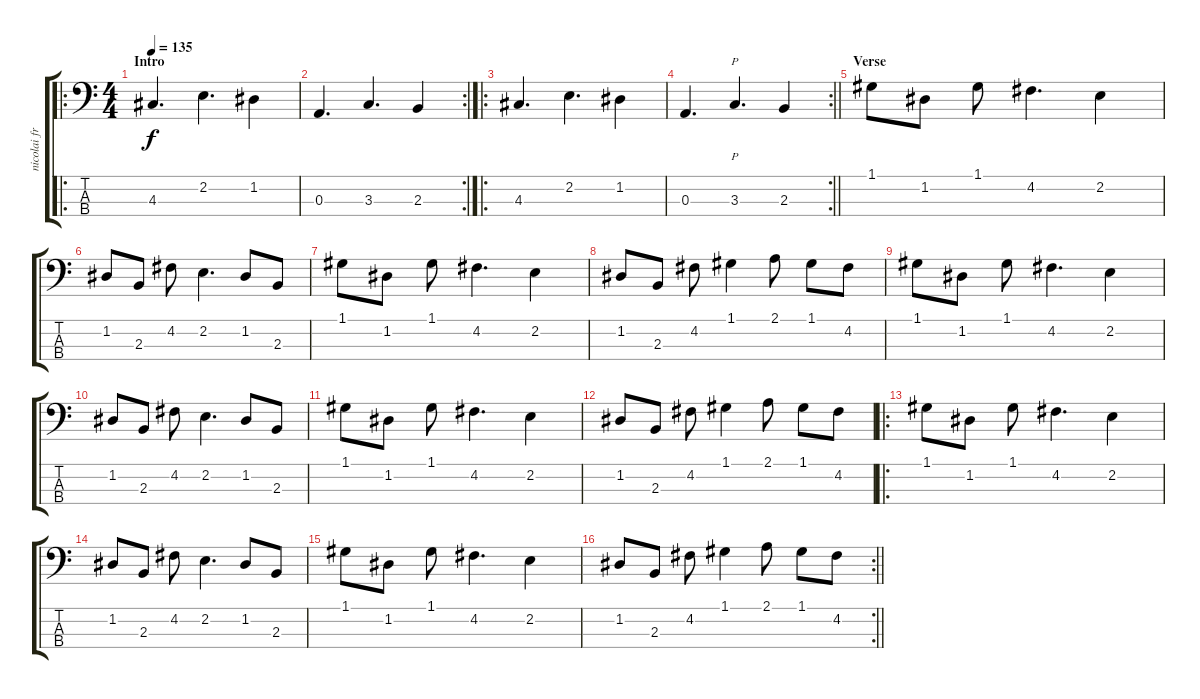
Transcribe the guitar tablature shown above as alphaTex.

\track ("nicolai fraiture" "nicolai fr") {instrument electricbasspick}
\staff {score tabs}
\tuning (G2 D2 A1 E1) {hide}
\ro
\ts (4 4)
\section ("" "Intro")
\tempo 135
\clef f4
\ks c
4.3.4{d dy f instrument electricbasspick} 2.2.4{d} 1.2.4 |
\rc 2
0.3.4{d} 3.3.4{d} 2.3.4 |
\ro
4.3.4{d} 2.2.4{d} 1.2.4 |
\rc 2
\barLineRight lightlight
0.3.4{d} 3.3.4{p d} 2.3.4 |
\section ("" "Verse")
1.1.8 1.2.8 1.1.8 4.2.4{d} 2.2.4 |
1.2.8 2.3.8 4.2.8 2.2.4{d} 1.2.8 2.3.8 |
1.1.8 1.2.8 1.1.8 4.2.4{d} 2.2.4 |
1.2.8 2.3.8 4.2.8 1.1.4 2.1.8 1.1.8 4.2.8 |
1.1.8 1.2.8 1.1.8 4.2.4{d} 2.2.4 |
1.2.8 2.3.8 4.2.8 2.2.4{d} 1.2.8 2.3.8 |
1.1.8 1.2.8 1.1.8 4.2.4{d} 2.2.4 |
1.2.8 2.3.8 4.2.8 1.1.4 2.1.8 1.1.8 4.2.8 |
\ro
1.1.8 1.2.8 1.1.8 4.2.4{d} 2.2.4 |
1.2.8 2.3.8 4.2.8 2.2.4{d} 1.2.8 2.3.8 |
1.1.8 1.2.8 1.1.8 4.2.4{d} 2.2.4 |
\rc 2
\barLineRight lightlight
1.2.8 2.3.8 4.2.8 1.1.4 2.1.8 1.1.8 4.2.8
